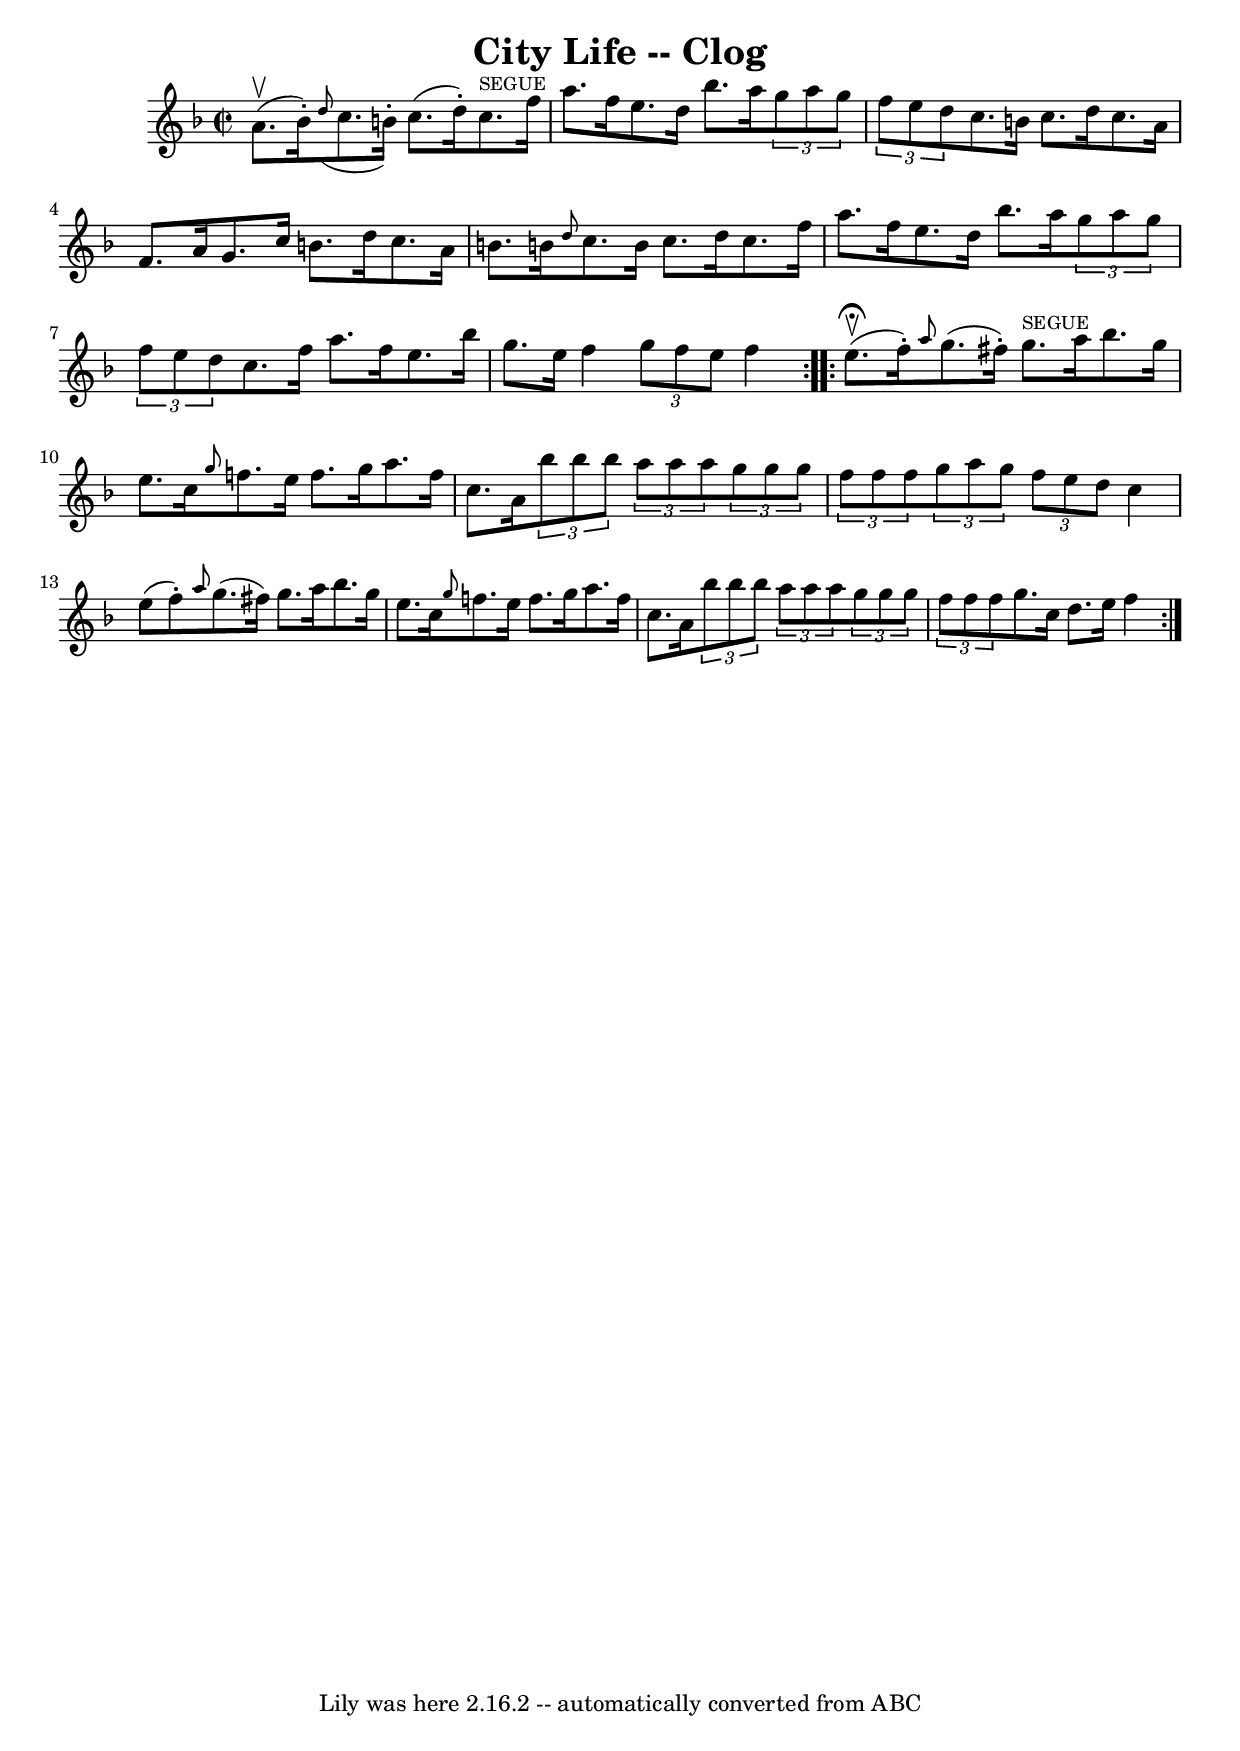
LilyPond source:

\version "2.7.40"
\include "Mammoth.ily"
\header {
	%% book = "Ryan's Mammoth Collection"
	crossRefNumber = "1"
	footnotes = ""
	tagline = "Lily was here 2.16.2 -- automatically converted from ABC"
	title = "City Life -- Clog"
}
voicedefault =  {
\set Score.defaultBarType = "empty"

\repeat volta 2 {
\override Staff.TimeSignature #'style = #'C
 \time 2/2 \key f \major a'8.^\upbow(bes'16 -.) |
   \grace {    
d''8 (} c''8. b'16 -.) c''8. (d''16 -.) c''8.^\segue   
f''16 a''8. f''16  |
 e''8. d''16 bes''8. a''16    
\times 2/3 { g''8 a''8 g''8  } \times 2/3 { f''8 e''8 d''8  } 
|
 c''8. b'16 c''8. d''16 c''8. a'16 f'8. a'16  
|
 g'8. c''16 b'8. d''16 c''8. a'16 b'8. b'!16  
|
     \grace { d''8  } c''8. b'16 c''8. d''16 c''8.    
f''16 a''8. f''16  |
 e''8. d''16 bes''8. a''16    
\times 2/3 { g''8 a''8 g''8  }   \times 2/3 { f''8 e''8 d''8  } 
|
 c''8. f''16 a''8. f''16 e''8. bes''16 g''8.    
e''16  |
 f''4  \times 2/3 { g''8 f''8 e''8  } f''4    }     
\repeat volta 2 { e''8.^\fermata^\upbow(f''16 -.) |
 \grace {    
a''8  } g''8. (fis''16 -.) g''8.^\segue a''16 bes''8. g''16  
 e''8. c''16  |
 \grace { g''8  } f''!8. e''16 f''8.    
g''16 a''8. f''16 c''8. a'16  |
     \times 2/3 { bes''8    
bes''8 bes''8  } \times 2/3 { a''8 a''8 a''8  }   \times 2/3 {   
g''8 g''8 g''8  } \times 2/3 { f''8 f''8 f''8  } |
 
\times 2/3 { g''8 a''8 g''8  } \times 2/3 { f''8 e''8 d''8  }   
c''4 e''8 (f''8 -.) |
     \grace { a''8  } g''8. (
fis''16) g''8. a''16 bes''8. g''16 e''8. c''16  |
 
\grace { g''8  } f''!8. e''16 f''8. g''16 a''8. f''16    
c''8. a'16  |
     \times 2/3 { bes''8 bes''8 bes''8  } 
\times 2/3 { a''8 a''8 a''8  }   \times 2/3 { g''8 g''8 g''8  } 
\times 2/3 { f''8 f''8 f''8  } |
 g''8. c''16 d''8.    
e''16 f''4  }   
}

\score{
    <<

	\context Staff="default"
	{
	    \voicedefault 
	}

    >>
	\layout {
	}
	\midi {}
}
